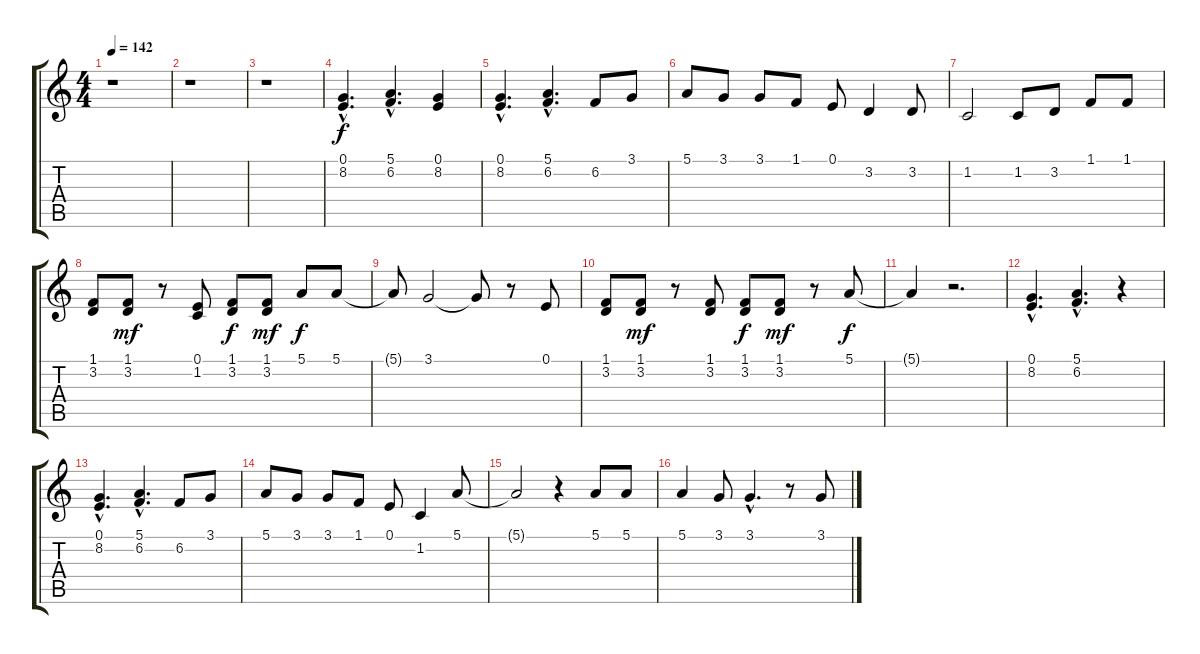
\track "" {instrument honkytonkpiano}
\staff {score tabs}
\tuning (E4 B3 G3 D3 A2 E2) {hide}
\ts (4 4)
\tempo 142
\clef g2
\ks c
r.1{dy f} |
r.1 |
r.1 |
(0.1{hac} 8.2{hac}).4{d} (5.1{hac} 6.2{hac}).4{d} (0.1 8.2).4 |
(0.1{hac} 8.2{hac}).4{d} (5.1{hac} 6.2{hac}).4{d} 6.2.8 3.1.8 |
5.1.8 3.1.8 3.1.8 1.1.8 0.1.8 3.2.4 3.2.8 |
1.2.2 1.2.8 3.2.8 1.1.8 1.1.8 |
(1.1 3.2).8 (1.1 3.2).8{dy mf} r.8 (0.1 1.2).8 (1.1 3.2).8{dy f} (1.1 3.2).8{dy mf} 5.1.8{dy f} 5.1.8 |
5.1{t}.8 3.1.2 3.1{t}.8 r.8 0.1.8 |
(1.1 3.2).8 (1.1 3.2).8{dy mf} r.8 (1.1 3.2).8 (1.1 3.2).8{dy f} (1.1 3.2).8{dy mf} r.8 5.1.8{dy f} |
5.1{t}.4 r.2{d} |
(0.1{hac} 8.2{hac}).4{d} (5.1{hac} 6.2{hac}).4{d} r.4 |
(0.1{hac} 8.2{hac}).4{d} (5.1{hac} 6.2{hac}).4{d} 6.2.8 3.1.8 |
5.1.8 3.1.8 3.1.8 1.1.8 0.1.8 1.2.4 5.1.8 |
5.1{t}.2 r.4 5.1.8 5.1.8 |
5.1.4 3.1.8 3.1{hac}.4{d} r.8 3.1.8
